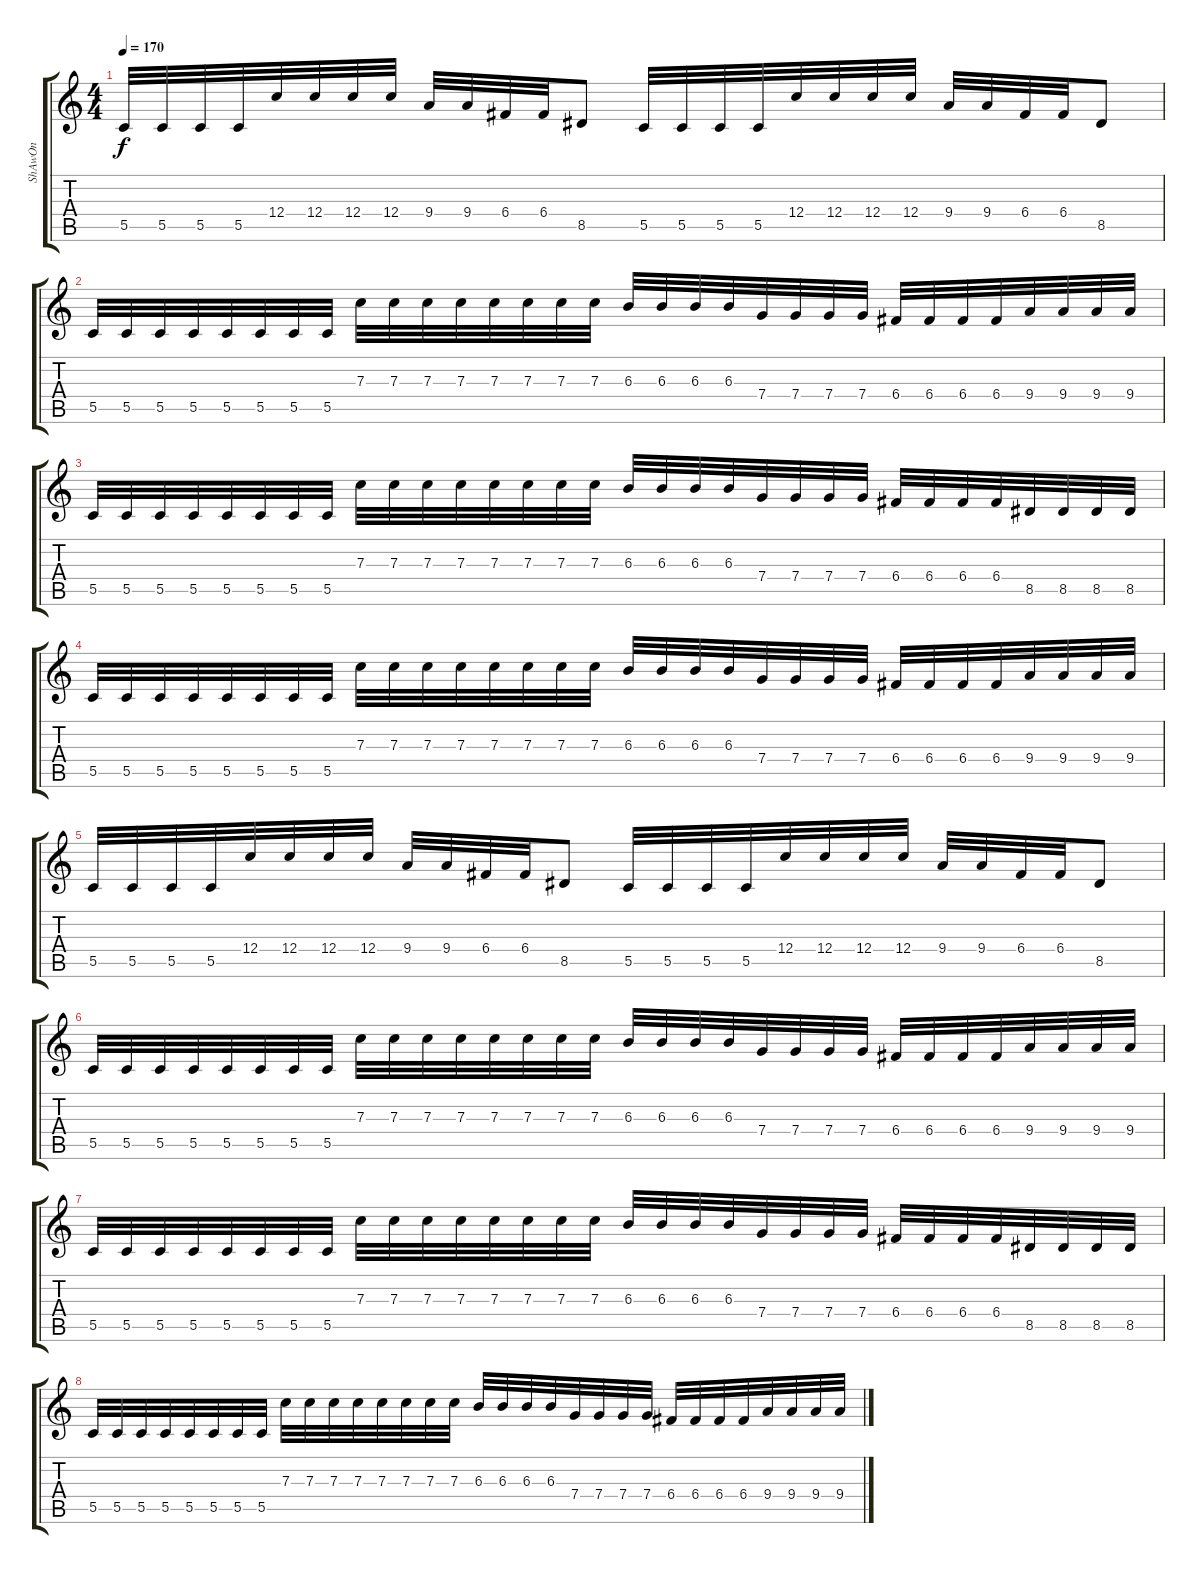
\track ("ShAwOn" "ShAwOn") {instrument overdrivenguitar}
\staff {score tabs}
\tuning (D4 A3 F3 C3 G2 D2) {hide}
\ts (4 4)
\tempo 170
\clef g2
\ks c
5.5.32{dy f} 5.5.32 5.5.32 5.5.32 12.4.32 12.4.32 12.4.32 12.4.32 9.4.32 9.4.32 6.4.32 6.4.32 8.5.8 5.5.32 5.5.32 5.5.32 5.5.32 12.4.32 12.4.32 12.4.32 12.4.32 9.4.32 9.4.32 6.4.32 6.4.32 8.5.8 |
5.5.32 5.5.32 5.5.32 5.5.32 5.5.32 5.5.32 5.5.32 5.5.32 7.3.32 7.3.32 7.3.32 7.3.32 7.3.32 7.3.32 7.3.32 7.3.32 6.3.32 6.3.32 6.3.32 6.3.32 7.4.32 7.4.32 7.4.32 7.4.32 6.4.32 6.4.32 6.4.32 6.4.32 9.4.32 9.4.32 9.4.32 9.4.32 |
5.5.32 5.5.32 5.5.32 5.5.32 5.5.32 5.5.32 5.5.32 5.5.32 7.3.32 7.3.32 7.3.32 7.3.32 7.3.32 7.3.32 7.3.32 7.3.32 6.3.32 6.3.32 6.3.32 6.3.32 7.4.32 7.4.32 7.4.32 7.4.32 6.4.32 6.4.32 6.4.32 6.4.32 8.5.32 8.5.32 8.5.32 8.5.32 |
5.5.32 5.5.32 5.5.32 5.5.32 5.5.32 5.5.32 5.5.32 5.5.32 7.3.32 7.3.32 7.3.32 7.3.32 7.3.32 7.3.32 7.3.32 7.3.32 6.3.32 6.3.32 6.3.32 6.3.32 7.4.32 7.4.32 7.4.32 7.4.32 6.4.32 6.4.32 6.4.32 6.4.32 9.4.32 9.4.32 9.4.32 9.4.32 |
5.5.32 5.5.32 5.5.32 5.5.32 12.4.32 12.4.32 12.4.32 12.4.32 9.4.32 9.4.32 6.4.32 6.4.32 8.5.8 5.5.32 5.5.32 5.5.32 5.5.32 12.4.32 12.4.32 12.4.32 12.4.32 9.4.32 9.4.32 6.4.32 6.4.32 8.5.8 |
5.5.32 5.5.32 5.5.32 5.5.32 5.5.32 5.5.32 5.5.32 5.5.32 7.3.32 7.3.32 7.3.32 7.3.32 7.3.32 7.3.32 7.3.32 7.3.32 6.3.32 6.3.32 6.3.32 6.3.32 7.4.32 7.4.32 7.4.32 7.4.32 6.4.32 6.4.32 6.4.32 6.4.32 9.4.32 9.4.32 9.4.32 9.4.32 |
5.5.32 5.5.32 5.5.32 5.5.32 5.5.32 5.5.32 5.5.32 5.5.32 7.3.32 7.3.32 7.3.32 7.3.32 7.3.32 7.3.32 7.3.32 7.3.32 6.3.32 6.3.32 6.3.32 6.3.32 7.4.32 7.4.32 7.4.32 7.4.32 6.4.32 6.4.32 6.4.32 6.4.32 8.5.32 8.5.32 8.5.32 8.5.32 |
5.5.32 5.5.32 5.5.32 5.5.32 5.5.32 5.5.32 5.5.32 5.5.32 7.3.32 7.3.32 7.3.32 7.3.32 7.3.32 7.3.32 7.3.32 7.3.32 6.3.32 6.3.32 6.3.32 6.3.32 7.4.32 7.4.32 7.4.32 7.4.32 6.4.32 6.4.32 6.4.32 6.4.32 9.4.32 9.4.32 9.4.32 9.4.32
